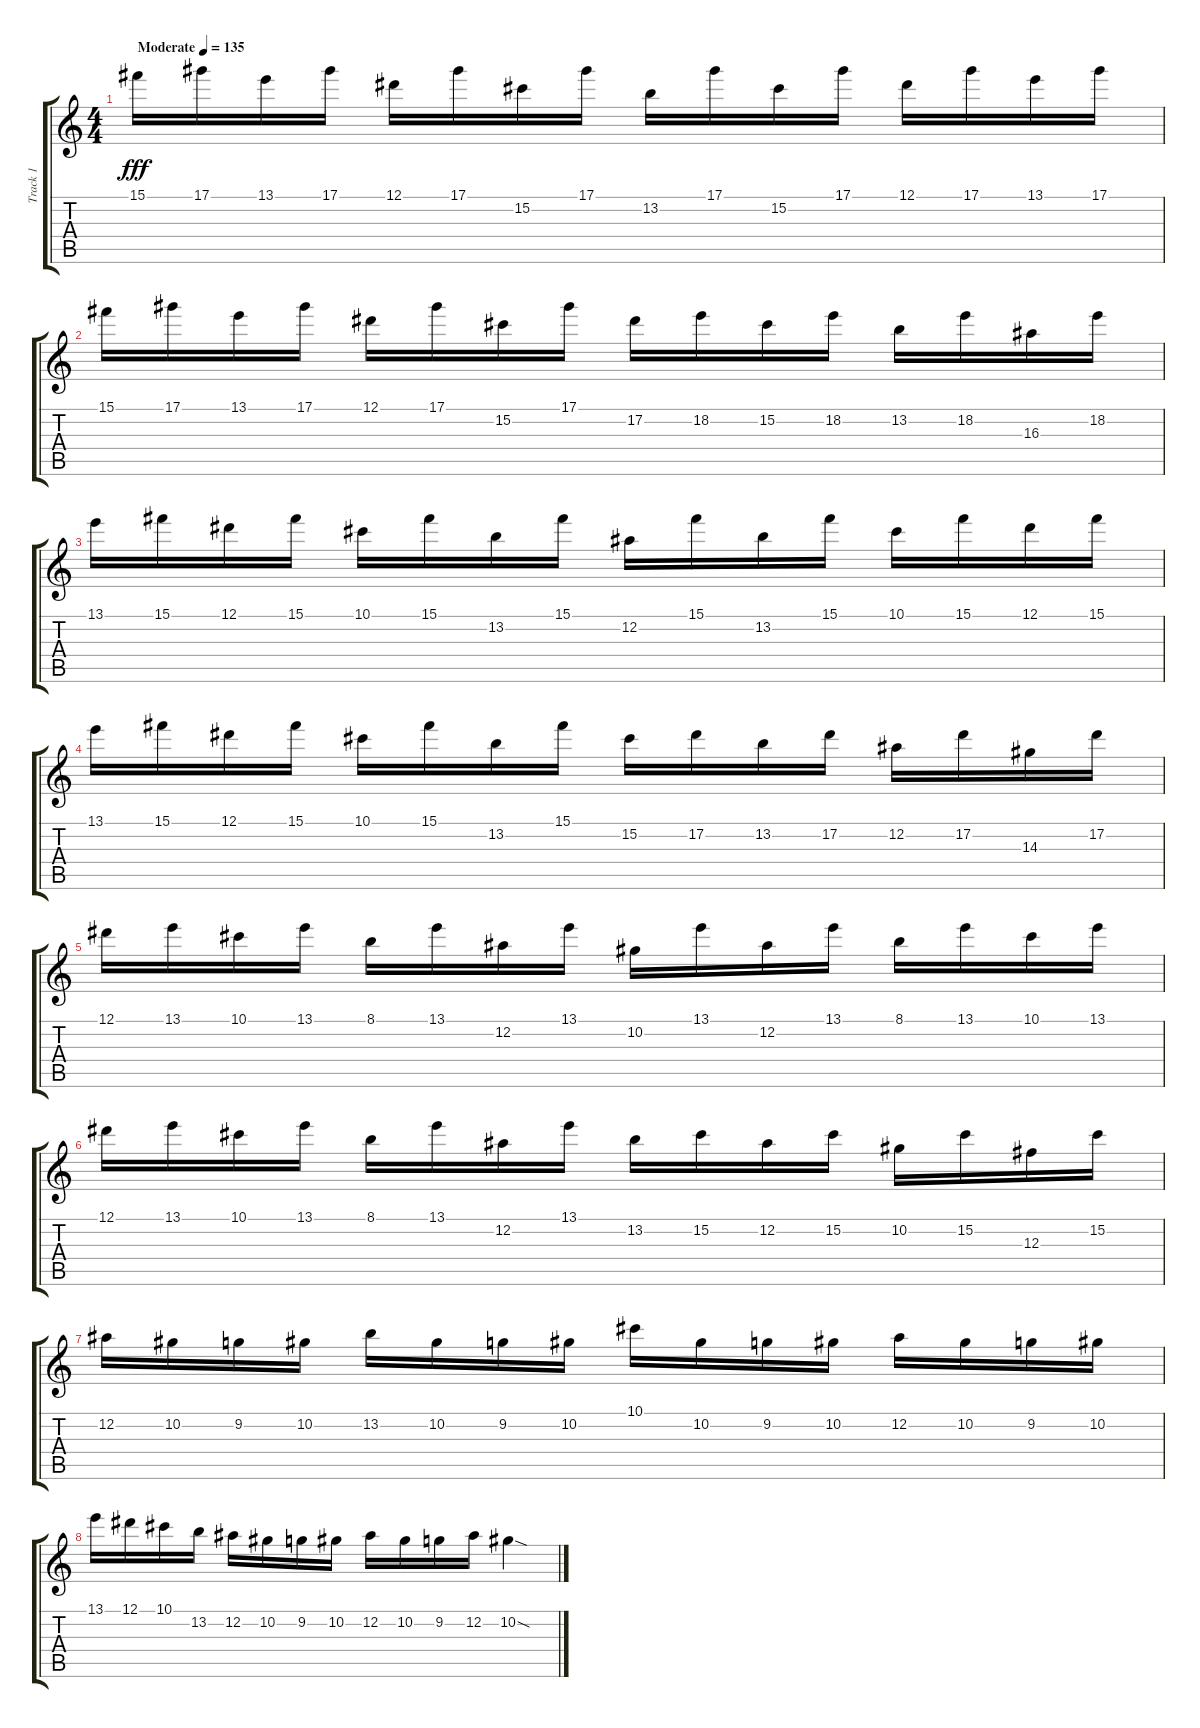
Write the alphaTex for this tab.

\track ("Track 1" "Track 1") {instrument overdrivenguitar}
\staff {score tabs}
\tuning (Eb4 Bb3 Gb3 Db3 Ab2 Eb2) {hide}
\ts (4 4)
\tempo (135 "Moderate")
\clef g2
\ks c
15.1.16{dy fff instrument overdrivenguitar} 17.1.16 13.1.16 17.1.16 12.1.16 17.1.16 15.2.16 17.1.16 13.2.16 17.1.16 15.2.16 17.1.16 12.1.16 17.1.16 13.1.16 17.1.16 |
15.1.16 17.1.16 13.1.16 17.1.16 12.1.16 17.1.16 15.2.16 17.1.16 17.2.16 18.2.16 15.2.16 18.2.16 13.2.16 18.2.16 16.3.16 18.2.16 |
13.1.16 15.1.16 12.1.16 15.1.16 10.1.16 15.1.16 13.2.16 15.1.16 12.2.16 15.1.16 13.2.16 15.1.16 10.1.16 15.1.16 12.1.16 15.1.16 |
13.1.16 15.1.16 12.1.16 15.1.16 10.1.16 15.1.16 13.2.16 15.1.16 15.2.16 17.2.16 13.2.16 17.2.16 12.2.16 17.2.16 14.3.16 17.2.16 |
12.1.16 13.1.16 10.1.16 13.1.16 8.1.16 13.1.16 12.2.16 13.1.16 10.2.16 13.1.16 12.2.16 13.1.16 8.1.16 13.1.16 10.1.16 13.1.16 |
12.1.16 13.1.16 10.1.16 13.1.16 8.1.16 13.1.16 12.2.16 13.1.16 13.2.16 15.2.16 12.2.16 15.2.16 10.2.16 15.2.16 12.3.16 15.2.16 |
12.2.16 10.2.16 9.2.16 10.2.16 13.2.16 10.2.16 9.2.16 10.2.16 10.1.16 10.2.16 9.2.16 10.2.16 12.2.16 10.2.16 9.2.16 10.2.16 |
13.1.16 12.1.16 10.1.16 13.2.16 12.2.16 10.2.16 9.2.16 10.2.16 12.2.16 10.2.16 9.2.16 12.2.16 10.2{sod}.4
